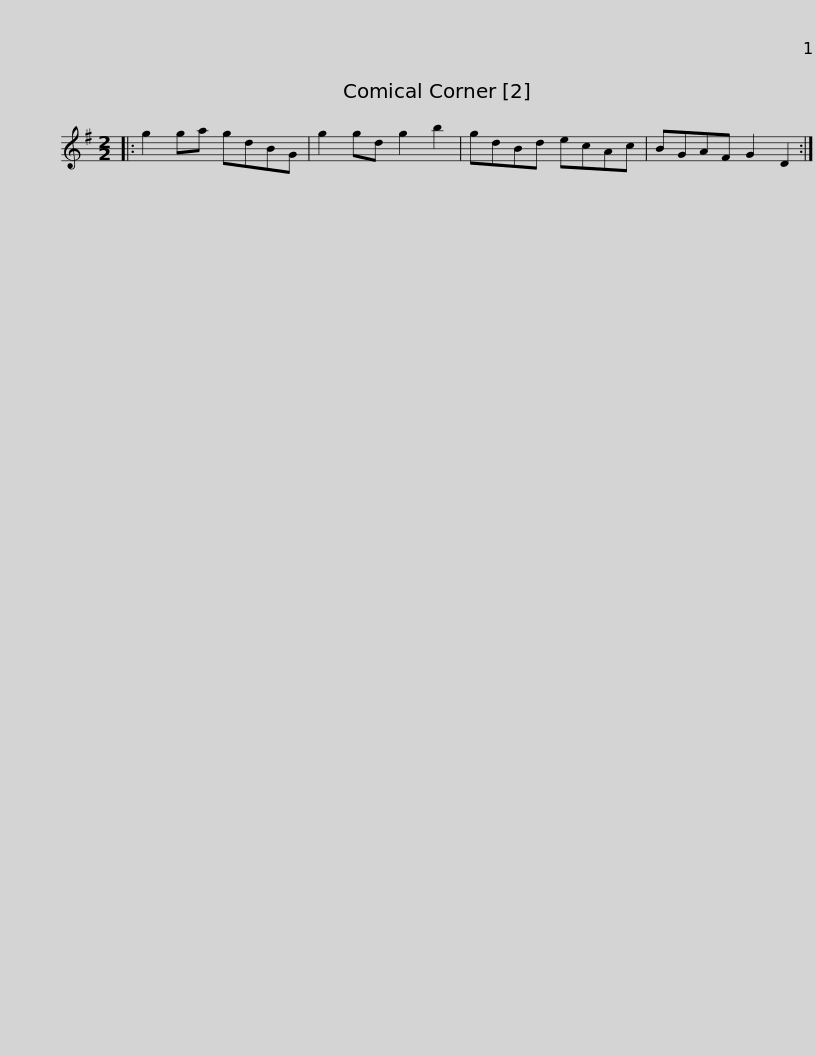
X:1
L:1/8
M:2/2
I:linebreak $
K:G
V:1 treble
V:1
|: g2 ga gdBG | g2 gd g2 b2 | gdBd ecAc | BGAF G2 D2 :| %4
